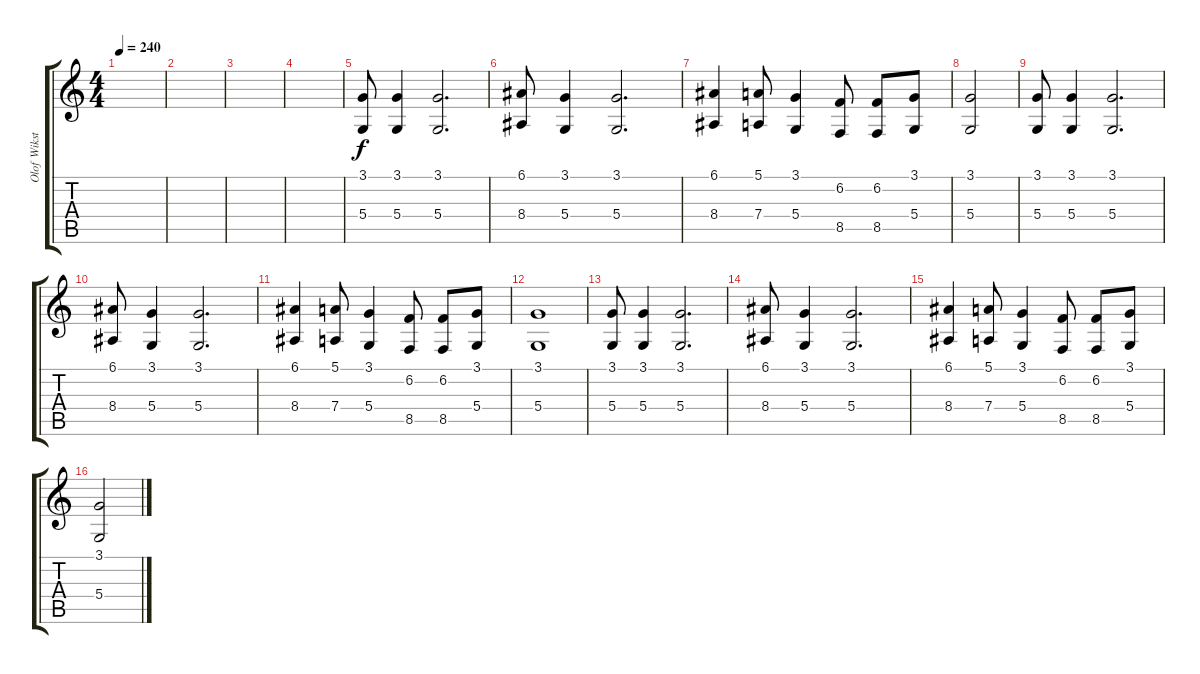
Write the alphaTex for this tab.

\track ("Olof Wikstrand" "Olof Wikst") {instrument lead2sawtooth}
\staff {score tabs}
\tuning (E4 B3 G3 D3 A2 E2) {hide}
\ts (4 4)
\tempo 240
\clef g2
\ks c
|
|
|
|
(3.1 5.4).8 (3.1 5.4).4 (3.1 5.4).2{d} |
(6.1 8.4).8 (3.1 5.4).4 (3.1 5.4).2{d} |
(6.1 8.4).4 (5.1 7.4).8 (3.1 5.4).4 (6.2 8.5).8 (6.2 8.5).8 (3.1 5.4).8 |
(3.1 5.4).2 |
(3.1 5.4).8 (3.1 5.4).4 (3.1 5.4).2{d} |
(6.1 8.4).8 (3.1 5.4).4 (3.1 5.4).2{d} |
(6.1 8.4).4 (5.1 7.4).8 (3.1 5.4).4 (6.2 8.5).8 (6.2 8.5).8 (3.1 5.4).8 |
(3.1 5.4).1 |
(3.1 5.4).8 (3.1 5.4).4 (3.1 5.4).2{d} |
(6.1 8.4).8 (3.1 5.4).4 (3.1 5.4).2{d} |
(6.1 8.4).4 (5.1 7.4).8 (3.1 5.4).4 (6.2 8.5).8 (6.2 8.5).8 (3.1 5.4).8 |
(3.1 5.4).2
